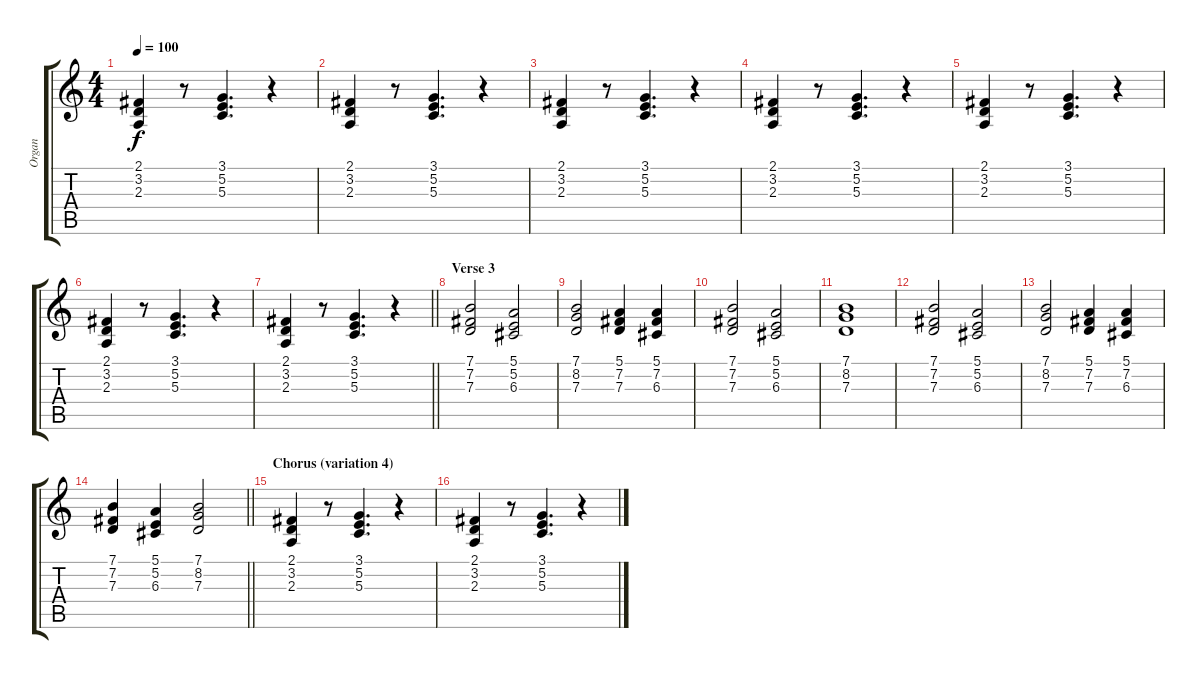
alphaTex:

\track ("Organ" "Organ") {instrument drawbarorgan}
\staff {score tabs}
\tuning (E4 B3 G3 D3 A2 E2) {hide}
\ts (4 4)
\tempo 100
\clef g2
\ks c
(2.1 3.2 2.3).4{dy f} r.8 (3.1 5.2 5.3).4{d} r.4 |
(2.1 3.2 2.3).4 r.8 (3.1 5.2 5.3).4{d} r.4 |
(2.1 3.2 2.3).4 r.8 (3.1 5.2 5.3).4{d} r.4 |
(2.1 3.2 2.3).4 r.8 (3.1 5.2 5.3).4{d} r.4 |
(2.1 3.2 2.3).4 r.8 (3.1 5.2 5.3).4{d} r.4 |
(2.1 3.2 2.3).4 r.8 (3.1 5.2 5.3).4{d} r.4 |
\barLineRight lightlight
(2.1 3.2 2.3).4 r.8 (3.1 5.2 5.3).4{d} r.4 |
\section ("" "Verse 3")
(7.1 7.2 7.3).2 (5.1 5.2 6.3).2 |
(7.1 8.2 7.3).2 (5.1 7.2 7.3).4 (5.1 7.2 6.3).4 |
(7.1 7.2 7.3).2 (5.1 5.2 6.3).2 |
(7.1 8.2 7.3).1 |
(7.1 7.2 7.3).2 (5.1 5.2 6.3).2 |
(7.1 8.2 7.3).2 (5.1 7.2 7.3).4 (5.1 7.2 6.3).4 |
\barLineRight lightlight
(7.1 7.2 7.3).4 (5.1 5.2 6.3).4 (7.1 8.2 7.3).2 |
\section ("" "Chorus (variation 4)")
(2.1 3.2 2.3).4 r.8 (3.1 5.2 5.3).4{d} r.4 |
(2.1 3.2 2.3).4 r.8 (3.1 5.2 5.3).4{d} r.4
